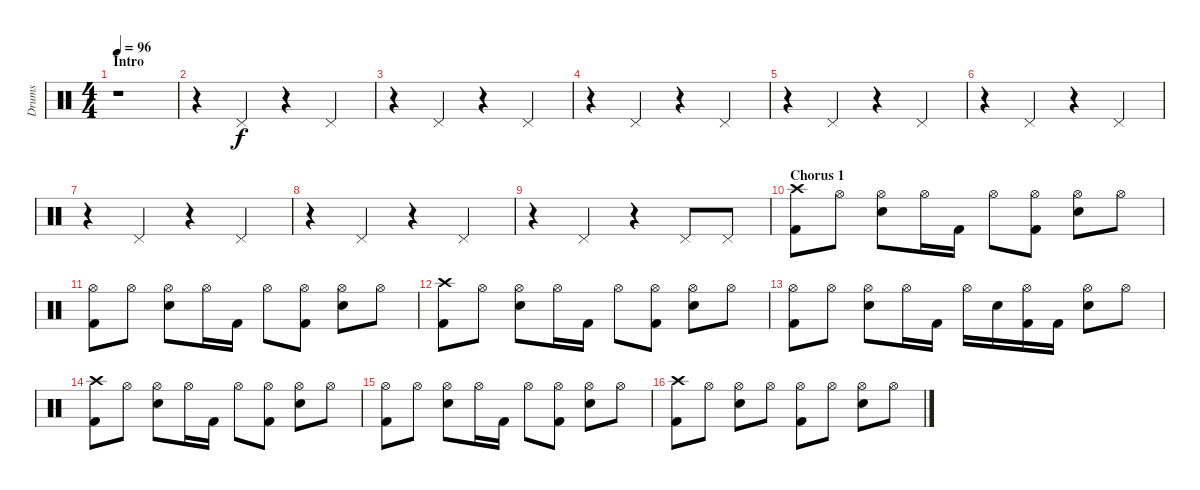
\track ("Drums" "Drums") {instrument percussion}
\staff {score}
\articulation defaults
\ts (4 4)
\section ("" "Intro")
\tempo 96
\clef neutral
\ks c
r.1{dy f} |
r.4 "Pedal Hi-Hat (hit)".4 r.4 "Pedal Hi-Hat (hit)".4 |
r.4 "Pedal Hi-Hat (hit)".4 r.4 "Pedal Hi-Hat (hit)".4 |
r.4 "Pedal Hi-Hat (hit)".4 r.4 "Pedal Hi-Hat (hit)".4 |
r.4 "Pedal Hi-Hat (hit)".4 r.4 "Pedal Hi-Hat (hit)".4 |
r.4 "Pedal Hi-Hat (hit)".4 r.4 "Pedal Hi-Hat (hit)".4 |
r.4 "Pedal Hi-Hat (hit)".4 r.4 "Pedal Hi-Hat (hit)".4 |
r.4 "Pedal Hi-Hat (hit)".4 r.4 "Pedal Hi-Hat (hit)".4 |
r.4 "Pedal Hi-Hat (hit)".4 r.4 "Pedal Hi-Hat (hit)".8 "Pedal Hi-Hat (hit)".8 |
\section ("" "Chorus 1")
("Crash high (hit)" "Kick (hit) 2").8 "Hi-Hat (open)".8 ("Hi-Hat (open)" "Electric Snare (hit)").8 "Hi-Hat (open)".16 "Kick (hit) 2".16 "Hi-Hat (open)".8 ("Hi-Hat (open)" "Kick (hit) 2").8 ("Hi-Hat (open)" "Electric Snare (hit)").8 "Hi-Hat (open)".8 |
("Hi-Hat (open)" "Kick (hit) 2").8 "Hi-Hat (open)".8 ("Hi-Hat (open)" "Electric Snare (hit)").8 "Hi-Hat (open)".16 "Kick (hit) 2".16 "Hi-Hat (open)".8 ("Hi-Hat (open)" "Kick (hit) 2").8 ("Hi-Hat (open)" "Electric Snare (hit)").8 "Hi-Hat (open)".8 |
("Crash high (hit)" "Kick (hit) 2").8 "Hi-Hat (open)".8 ("Hi-Hat (open)" "Electric Snare (hit)").8 "Hi-Hat (open)".16 "Kick (hit) 2".16 "Hi-Hat (open)".8 ("Hi-Hat (open)" "Kick (hit) 2").8 ("Hi-Hat (open)" "Electric Snare (hit)").8 "Hi-Hat (open)".8 |
("Hi-Hat (open)" "Kick (hit) 2").8 "Hi-Hat (open)".8 ("Hi-Hat (open)" "Electric Snare (hit)").8 "Hi-Hat (open)".16 "Kick (hit) 2".16 "Hi-Hat (open)".16 "Electric Snare (hit)".16 ("Hi-Hat (open)" "Kick (hit) 2").16 "Kick (hit) 2".16 ("Hi-Hat (open)" "Electric Snare (hit)").8 "Hi-Hat (open)".8 |
("Crash high (hit)" "Kick (hit) 2").8 "Hi-Hat (open)".8 ("Hi-Hat (open)" "Electric Snare (hit)").8 "Hi-Hat (open)".16 "Kick (hit) 2".16 "Hi-Hat (open)".8 ("Hi-Hat (open)" "Kick (hit) 2").8 ("Hi-Hat (open)" "Electric Snare (hit)").8 "Hi-Hat (open)".8 |
("Hi-Hat (open)" "Kick (hit) 2").8 "Hi-Hat (open)".8 ("Hi-Hat (open)" "Electric Snare (hit)").8 "Hi-Hat (open)".16 "Kick (hit) 2".16 "Hi-Hat (open)".8 ("Hi-Hat (open)" "Kick (hit) 2").8 ("Hi-Hat (open)" "Electric Snare (hit)").8 "Hi-Hat (open)".8 |
("Crash high (hit)" "Kick (hit) 2").8 "Hi-Hat (open)".8 ("Hi-Hat (open)" "Electric Snare (hit)").8 "Hi-Hat (open)".8 ("Hi-Hat (open)" "Kick (hit) 2").8 "Hi-Hat (open)".8 ("Hi-Hat (open)" "Electric Snare (hit)").8 "Hi-Hat (open)".8
